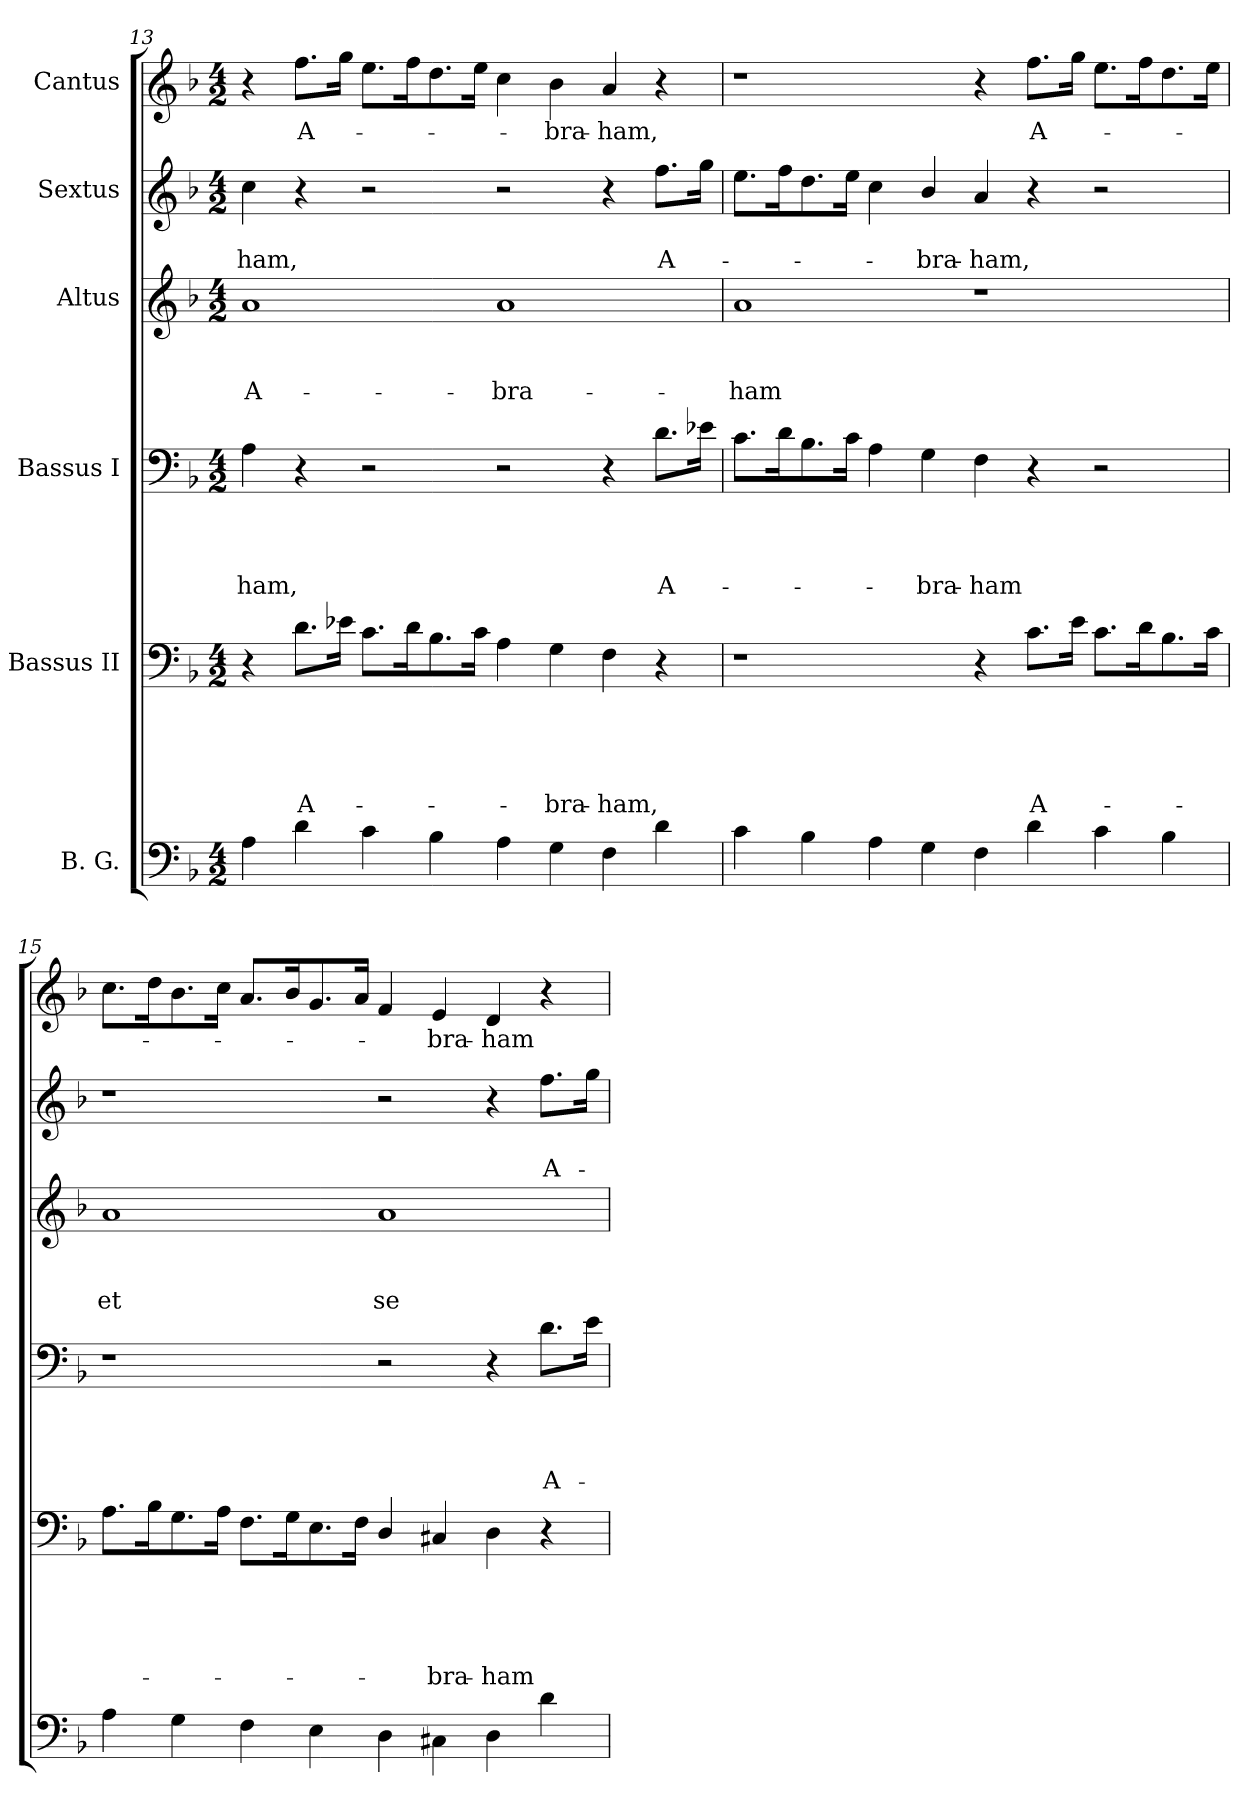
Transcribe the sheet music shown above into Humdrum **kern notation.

**kern	**kern	**text	**text	**text	**text	**text	**kern	**text	**text	**text	**text	**kern	**text	**text	**text	**kern	**text	**text	**kern	**text
*part6	*part5	*part5	*part5	*part5	*part5	*part5	*part4	*part4	*part4	*part4	*part4	*part3	*part3	*part3	*part3	*part2	*part2	*part2	*part1	*part1
*staff6	*staff5	*staff5	*staff5	*staff5	*staff5	*staff5	*staff4	*staff4	*staff4	*staff4	*staff4	*staff3	*staff3	*staff3	*staff3	*staff2	*staff2	*staff2	*staff1	*staff1
*I"B. G.	*I"Bassus II	*	*	*	*	*	*I"Bassus I	*	*	*	*	*I"Altus	*	*	*	*I"Sextus	*	*	*I"Cantus	*
!!LO:LB:g=z
*clefF4	*clefF4	*	*	*	*	*	*clefF4	*	*	*	*	*clefG2	*	*	*	*clefG2	*	*	*clefG2	*
*k[b-]	*k[b-]	*	*	*	*	*	*k[b-]	*	*	*	*	*k[b-]	*	*	*	*k[b-]	*	*	*k[b-]	*
*F:	*F:	*	*	*	*	*	*F:	*	*	*	*	*F:	*	*	*	*F:	*	*	*F:	*
*M4/2	*M4/2	*	*	*	*	*	*M4/2	*	*	*	*	*M4/2	*	*	*	*M4/2	*	*	*M4/2	*
=13	=13	=13	=13	=13	=13	=13	=13	=13	=13	=13	=13	=13	=13	=13	=13	=13	=13	=13	=13	=13
!	!	!	!	!	!	!	!	!	!	!	!LO:LY:b	!	!	!	!LO:LY:b	!	!	!LO:LY:b	!	!
4A\	4r	.	.	.	.	.	4A\	.	.	.	-ham,	1a	.	.	A-	4cc\	.	-ham,	4r	.
!	!	!	!	!	!	!LO:LY:b	!	!	!	!	!	!	!	!	!	!	!	!	!	!LO:LY:b
4d\	8.d\L	.	.	.	.	A-	4r	.	.	.	.	.	.	.	.	4r	.	.	8.ff\L	A-
.	16e-X\Jk	.	.	.	.	.	.	.	.	.	.	.	.	.	.	.	.	.	16gg\Jk	.
4c\	8.c\L	.	.	.	.	.	2r	.	.	.	.	.	.	.	.	2r	.	.	8.ee\L	.
.	16d\k	.	.	.	.	.	.	.	.	.	.	.	.	.	.	.	.	.	16ff\k	.
4B-\	8.B-\	.	.	.	.	.	.	.	.	.	.	.	.	.	.	.	.	.	8.dd\	.
.	16c\Jk	.	.	.	.	.	.	.	.	.	.	.	.	.	.	.	.	.	16ee\Jk	.
!	!	!	!	!	!	!	!	!	!	!	!	!	!	!	!LO:LY:b	!	!	!	!	!
4A\	4A\	.	.	.	.	.	2r	.	.	.	.	1a	.	.	-bra-	2r	.	.	4cc\	.
!	!	!	!	!	!	!LO:LY:b	!	!	!	!	!	!	!	!	!	!	!	!	!	!LO:LY:b
4G\	4G\	.	.	.	.	-bra-	.	.	.	.	.	.	.	.	.	.	.	.	4b-\	-bra-
!	!	!	!	!	!	!LO:LY:b	!	!	!	!	!	!	!	!	!	!	!	!	!	!LO:LY:b
4F\	4F\	.	.	.	.	-ham,	4r	.	.	.	.	.	.	.	.	4r	.	.	4a/	-ham,
!	!	!	!	!	!	!	!	!	!	!	!LO:LY:b	!	!	!	!	!	!	!LO:LY:b	!	!
4d\	4r	.	.	.	.	.	8.d\L	.	.	.	A-	.	.	.	.	8.ff\L	.	A-	4r	.
.	.	.	.	.	.	.	16e-X\Jk	.	.	.	.	.	.	.	.	16gg\Jk	.	.	.	.
=14	=14	=14	=14	=14	=14	=14	=14	=14	=14	=14	=14	=14	=14	=14	=14	=14	=14	=14	=14	=14
!	!	!	!	!	!	!	!	!	!	!	!	!	!	!	!LO:LY:b	!	!	!	!	!
4c\	1r	.	.	.	.	.	8.c\L	.	.	.	.	1a	.	.	-ham	8.ee\L	.	.	1r	.
.	.	.	.	.	.	.	16d\k	.	.	.	.	.	.	.	.	16ff\k	.	.	.	.
4B-\	.	.	.	.	.	.	8.B-\	.	.	.	.	.	.	.	.	8.dd\	.	.	.	.
.	.	.	.	.	.	.	16c\Jk	.	.	.	.	.	.	.	.	16ee\Jk	.	.	.	.
4A\	.	.	.	.	.	.	4A\	.	.	.	.	.	.	.	.	4cc\	.	.	.	.
!	!	!	!	!	!	!	!	!	!	!	!LO:LY:b	!	!	!	!	!	!	!LO:LY:b	!	!
4G\	.	.	.	.	.	.	4G\	.	.	.	-bra-	.	.	.	.	4b-/	.	-bra-	.	.
!	!	!	!	!	!	!	!	!	!	!	!LO:LY:b	!	!	!	!	!	!	!LO:LY:b	!	!
4F\	4r	.	.	.	.	.	4F\	.	.	.	-ham	1r	.	.	.	4a/	.	-ham,	4r	.
!	!	!	!	!	!	!LO:LY:b	!	!	!	!	!	!	!	!	!	!	!	!	!	!LO:LY:b
4d\	8.c\L	.	.	.	.	A-	4r	.	.	.	.	.	.	.	.	4r	.	.	8.ff\L	A-
.	16e\Jk	.	.	.	.	.	.	.	.	.	.	.	.	.	.	.	.	.	16gg\Jk	.
4c\	8.c\L	.	.	.	.	.	2r	.	.	.	.	.	.	.	.	2r	.	.	8.ee\L	.
.	16d\k	.	.	.	.	.	.	.	.	.	.	.	.	.	.	.	.	.	16ff\k	.
4B-\	8.B-\	.	.	.	.	.	.	.	.	.	.	.	.	.	.	.	.	.	8.dd\	.
.	16c\Jk	.	.	.	.	.	.	.	.	.	.	.	.	.	.	.	.	.	16ee\Jk	.
!!LO:PB:g=z
=15	=15	=15	=15	=15	=15	=15	=15	=15	=15	=15	=15	=15	=15	=15	=15	=15	=15	=15	=15	=15
!	!	!	!	!	!	!	!	!	!	!	!	!	!	!	!LO:LY:b	!	!	!	!	!
4A\	8.A\L	.	.	.	.	.	1r	.	.	.	.	1a	.	.	et	1r	.	.	8.cc\L	.
.	16B-\k	.	.	.	.	.	.	.	.	.	.	.	.	.	.	.	.	.	16dd\k	.
4G\	8.G\	.	.	.	.	.	.	.	.	.	.	.	.	.	.	.	.	.	8.b-\	.
.	16A\Jk	.	.	.	.	.	.	.	.	.	.	.	.	.	.	.	.	.	16cc\Jk	.
4F\	8.F\L	.	.	.	.	.	.	.	.	.	.	.	.	.	.	.	.	.	8.a/L	.
.	16G\k	.	.	.	.	.	.	.	.	.	.	.	.	.	.	.	.	.	16b-/k	.
4E\	8.E\	.	.	.	.	.	.	.	.	.	.	.	.	.	.	.	.	.	8.g/	.
.	16F\Jk	.	.	.	.	.	.	.	.	.	.	.	.	.	.	.	.	.	16a/Jk	.
!	!	!	!	!	!	!	!	!	!	!	!	!	!	!	!LO:LY:b	!	!	!	!	!
4D\	4D/	.	.	.	.	.	2r	.	.	.	.	1a	.	.	se-	2r	.	.	4f/	.
!	!	!	!	!	!	!LO:LY:b	!	!	!	!	!	!	!	!	!	!	!	!	!	!LO:LY:b
4C#X\	4C#X/	.	.	.	.	-bra-	.	.	.	.	.	.	.	.	.	.	.	.	4e/	-bra-
!	!	!	!	!	!	!LO:LY:b	!	!	!	!	!	!	!	!	!	!	!	!	!	!LO:LY:b
4D\	4D\	.	.	.	.	-ham	4r	.	.	.	.	.	.	.	.	4r	.	.	4d/	-ham
!	!	!	!	!	!	!	!	!	!	!	!LO:LY:b	!	!	!	!	!	!	!LO:LY:b	!	!
4d\	4r	.	.	.	.	.	8.d\L	.	.	.	A-	.	.	.	.	8.ff\L	.	A-	4r	.
.	.	.	.	.	.	.	16e\Jk	.	.	.	.	.	.	.	.	16gg\Jk	.	.	.	.
=	=	=	=	=	=	=	=	=	=	=	=	=	=	=	=	=	=	=	=	=
*-	*-	*-	*-	*-	*-	*-	*-	*-	*-	*-	*-	*-	*-	*-	*-	*-	*-	*-	*-	*-
